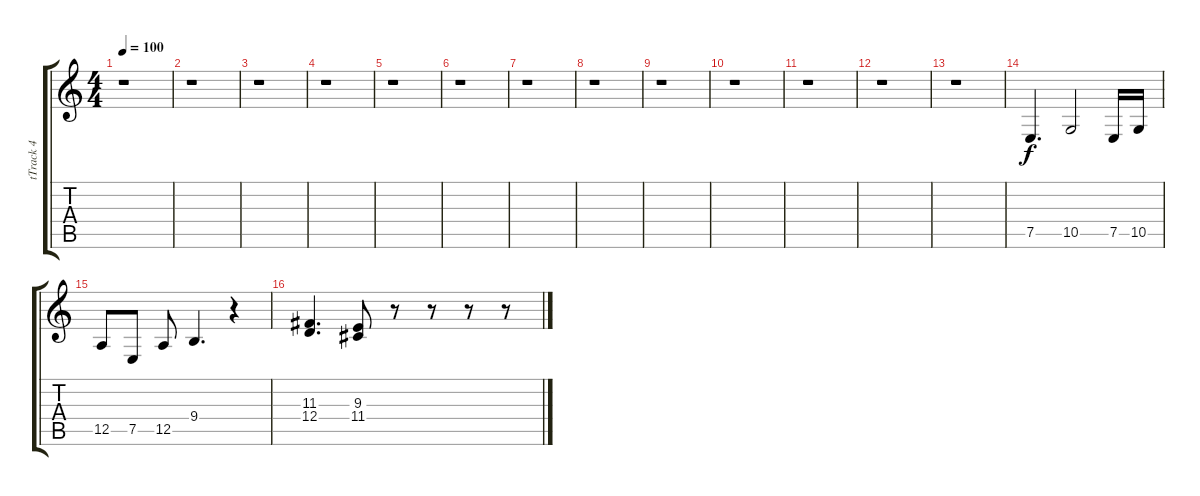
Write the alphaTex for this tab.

\track ("tTrack 4" "tTrack 4") {instrument trumpet}
\staff {score tabs}
\tuning (E4 B3 G3 D3 A2 E2) {hide}
\ts (4 4)
\tempo 100
\clef g2
\ks c
r.1{dy f} |
r.1 |
r.1 |
r.1 |
r.1 |
r.1 |
r.1 |
r.1 |
r.1 |
r.1 |
r.1 |
r.1 |
r.1 |
7.5.4{d} 10.5.2 7.5.16 10.5.16 |
12.5.8 7.5.8 12.5.8 9.4.4{d} r.4 |
(11.3 12.4).4{d} (9.3 11.4).8 r.8 r.8 r.8 r.8
